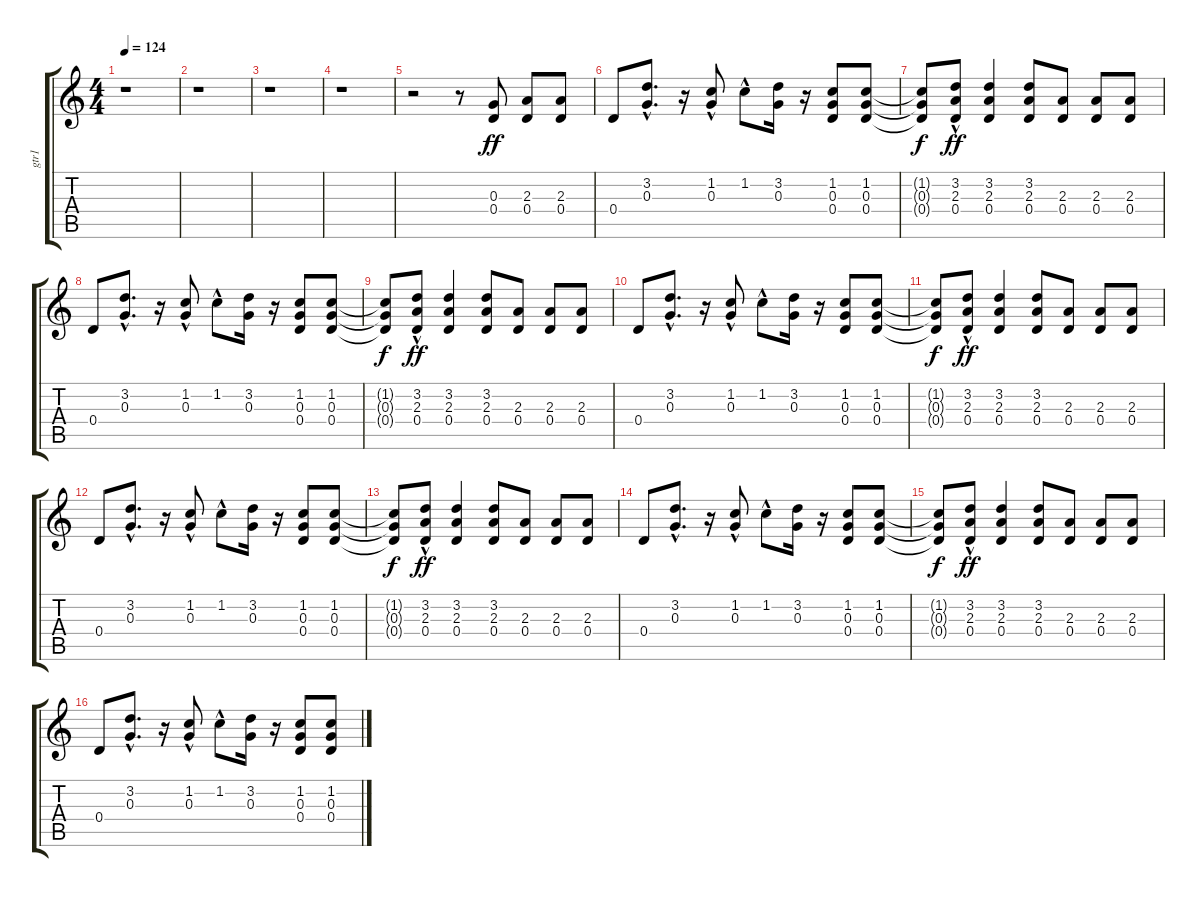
\track ("gtr1" "gtr1") {instrument distortionguitar}
\staff {score tabs}
\tuning (E4 B3 G3 D3 A2 E2) {hide}
\ts (4 4)
\tempo 124
\clef g2
\ks c
r.1{dy ff instrument distortionguitar} |
r.1 |
r.1 |
r.1 |
r.2 r.8 (0.3 0.4).8 (2.3 0.4).8 (2.3 0.4).8 |
0.4.8 (3.2{hac} 0.3{hac}).8{d} r.16 (1.2 0.3{hac}).8 1.2{hac}.8 (3.2 0.3).16 r.16 (1.2 0.3 0.4).8 (1.2 0.3 0.4).8 |
(1.2{t} 0.3{t} 0.4{t}).8{dy f} (3.2 2.3{hac} 0.4).8{dy ff} (3.2 2.3 0.4).4 (3.2 2.3 0.4).8 (2.3 0.4).8 (2.3 0.4).8 (2.3 0.4).8 |
0.4.8 (3.2{hac} 0.3{hac}).8{d} r.16 (1.2 0.3{hac}).8 1.2{hac}.8 (3.2 0.3).16 r.16 (1.2 0.3 0.4).8 (1.2 0.3 0.4).8 |
(1.2{t} 0.3{t} 0.4{t}).8{dy f} (3.2 2.3{hac} 0.4).8{dy ff} (3.2 2.3 0.4).4 (3.2 2.3 0.4).8 (2.3 0.4).8 (2.3 0.4).8 (2.3 0.4).8 |
0.4.8 (3.2{hac} 0.3{hac}).8{d} r.16 (1.2 0.3{hac}).8 1.2{hac}.8 (3.2 0.3).16 r.16 (1.2 0.3 0.4).8 (1.2 0.3 0.4).8 |
(1.2{t} 0.3{t} 0.4{t}).8{dy f} (3.2 2.3{hac} 0.4).8{dy ff} (3.2 2.3 0.4).4 (3.2 2.3 0.4).8 (2.3 0.4).8 (2.3 0.4).8 (2.3 0.4).8 |
0.4.8 (3.2{hac} 0.3{hac}).8{d} r.16 (1.2 0.3{hac}).8 1.2{hac}.8 (3.2 0.3).16 r.16 (1.2 0.3 0.4).8 (1.2 0.3 0.4).8 |
(1.2{t} 0.3{t} 0.4{t}).8{dy f} (3.2 2.3{hac} 0.4).8{dy ff} (3.2 2.3 0.4).4 (3.2 2.3 0.4).8 (2.3 0.4).8 (2.3 0.4).8 (2.3 0.4).8 |
0.4.8 (3.2{hac} 0.3{hac}).8{d} r.16 (1.2 0.3{hac}).8 1.2{hac}.8 (3.2 0.3).16 r.16 (1.2 0.3 0.4).8 (1.2 0.3 0.4).8 |
(1.2{t} 0.3{t} 0.4{t}).8{dy f} (3.2 2.3{hac} 0.4).8{dy ff} (3.2 2.3 0.4).4 (3.2 2.3 0.4).8 (2.3 0.4).8 (2.3 0.4).8 (2.3 0.4).8 |
0.4.8 (3.2{hac} 0.3{hac}).8{d} r.16 (1.2 0.3{hac}).8 1.2{hac}.8 (3.2 0.3).16 r.16 (1.2 0.3 0.4).8 (1.2 0.3 0.4).8
